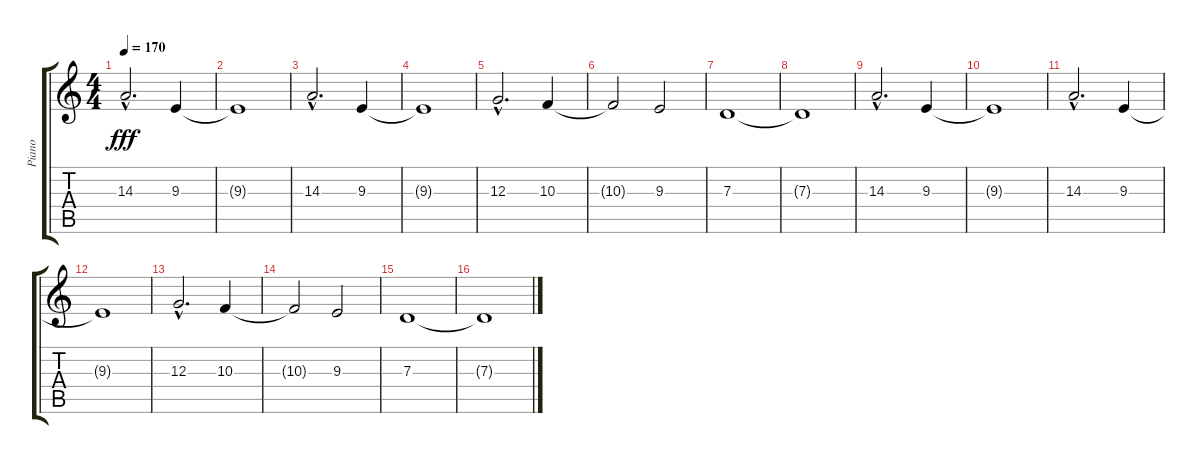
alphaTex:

\track ("Piano" "Piano") {instrument brightacousticpiano}
\staff {score tabs}
\tuning (E4 B3 G3 D3 A2 E2) {hide}
\ts (4 4)
\tempo 170
\clef g2
\ks c
14.3{hac}.2{d dy fff instrument brightacousticpiano} 9.3.4 |
9.3{t}.1 |
14.3{hac}.2{d} 9.3.4 |
9.3{t}.1 |
12.3{hac}.2{d} 10.3.4 |
10.3{t}.2 9.3.2 |
7.3.1 |
7.3{t}.1 |
\section ("" "")
14.3{hac}.2{d} 9.3.4 |
9.3{t}.1 |
14.3{hac}.2{d} 9.3.4 |
9.3{t}.1 |
12.3{hac}.2{d} 10.3.4 |
10.3{t}.2 9.3.2 |
7.3.1 |
7.3{t}.1
